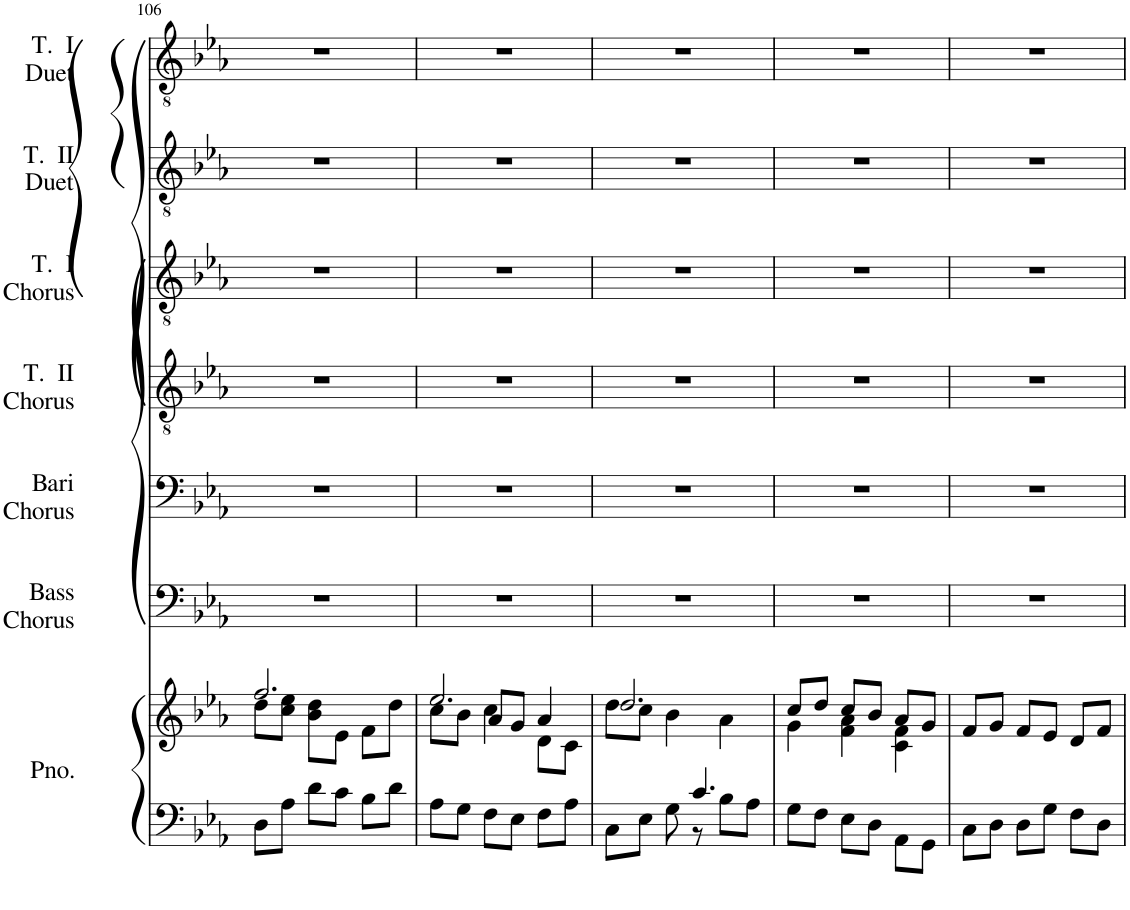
**kern	**kern	**kern	**kern	**kern	**kern	**kern	**kern
*part7	*part7	*part6	*part5	*part4	*part3	*part2	*part1
*staff8	*staff7	*staff6	*staff5	*staff4	*staff3	*staff2	*staff1
*I"Piano	*	*I"Bass Chorus	*I"Baritone Chorus	*I"Tenor II Chorus	*I"Tenor I Chorus	*I"Tenor II Duet	*I"Tenor I Duet
*I'Pno.	*	*I'Bass Chorus	*I'Bari Chorus	*I'T.  II Chorus	*I'T.  I Chorus	*I'T.  II Duet	*I'T.  I Duet
!!LO:PB:g=z
*clefF4	*clefG2	*clefF4	*clefF4	*clefGv2	*clefGv2	*clefGv2	*clefGv2
*k[b-e-a-]	*k[b-e-a-]	*k[b-e-a-]	*k[b-e-a-]	*k[b-e-a-]	*k[b-e-a-]	*k[b-e-a-]	*k[b-e-a-]
*M3/4	*M3/4	*M3/4	*M3/4	*M3/4	*M3/4	*M3/4	*M3/4
=106	=106	=106	=106	=106	=106	=106	=106
*^	*^	*	*	*	*	*	*
2.ryy	8D\L	2.ff/	8dd\L	2.r	2.r	2.r	2.r	2.r	2.r
.	8A-\J	.	8cc\ 8ee-\J	.	.	.	.	.	.
.	8d\L	.	8b-\ 8dd\L	.	.	.	.	.	.
.	8c\J	.	8e-\J	.	.	.	.	.	.
.	8B-\L	.	8f\L	.	.	.	.	.	.
.	8d\J	.	8dd\J	.	.	.	.	.	.
*v	*v	*	*	*	*	*	*	*	*
=107	=107	=107	=107	=107	=107	=107	=107	=107
*	*	*^	*	*	*	*	*	*
8A-\L	2.ee-/	8cc\L	4ryy	2.r	2.r	2.r	2.r	2.r	2.r
8G\J	.	8b-\J	.	.	.	.	.	.	.
8F\L	.	4cc\	8a-/L	.	.	.	.	.	.
8E-\J	.	.	8g/J	.	.	.	.	.	.
8F\L	.	4a-/	8d\L	.	.	.	.	.	.
8A-\J	.	.	8c\J	.	.	.	.	.	.
*	*	*v	*v	*	*	*	*	*	*
=108	=108	=108	=108	=108	=108	=108	=108	=108
*^	*	*	*	*	*	*	*	*
8C\L	4.ryy	2.dd/	8dd\L	2.r	2.r	2.r	2.r	2.r	2.r
8E-\J	.	.	8cc\J	.	.	.	.	.	.
8G\	.	.	4b-\	.	.	.	.	.	.
4.c/	8r	.	.	.	.	.	.	.	.
.	8B-\L	.	4a-\	.	.	.	.	.	.
.	8A-\J	.	.	.	.	.	.	.	.
=109	=109	=109	=109	=109	=109	=109	=109	=109	=109
2.ryy	8G\L	8cc/L	4g\	2.r	2.r	2.r	2.r	2.r	2.r
.	8F\J	8dd/J	.	.	.	.	.	.	.
.	8E-\L	8cc/L	4f\ 4a-\	.	.	.	.	.	.
.	8D\J	8b-/J	.	.	.	.	.	.	.
.	8AA-\L	8a-/L	4c\ 4f\	.	.	.	.	.	.
.	8GG\J	8g/J	.	.	.	.	.	.	.
*	*	*v	*v	*	*	*	*	*	*
=110	=110	=110	=110	=110	=110	=110	=110	=110
2.ryy	8C\L	8f/L	2.r	2.r	2.r	2.r	2.r	2.r
.	8D\J	8g/J	.	.	.	.	.	.
.	8D\L	8f/L	.	.	.	.	.	.
.	8G\J	8e-/J	.	.	.	.	.	.
.	8F\L	8d/L	.	.	.	.	.	.
.	8D\J	8f/J	.	.	.	.	.	.
*v	*v	*	*	*	*	*	*	*
=	=	=	=	=	=	=	=
*-	*-	*-	*-	*-	*-	*-	*-
